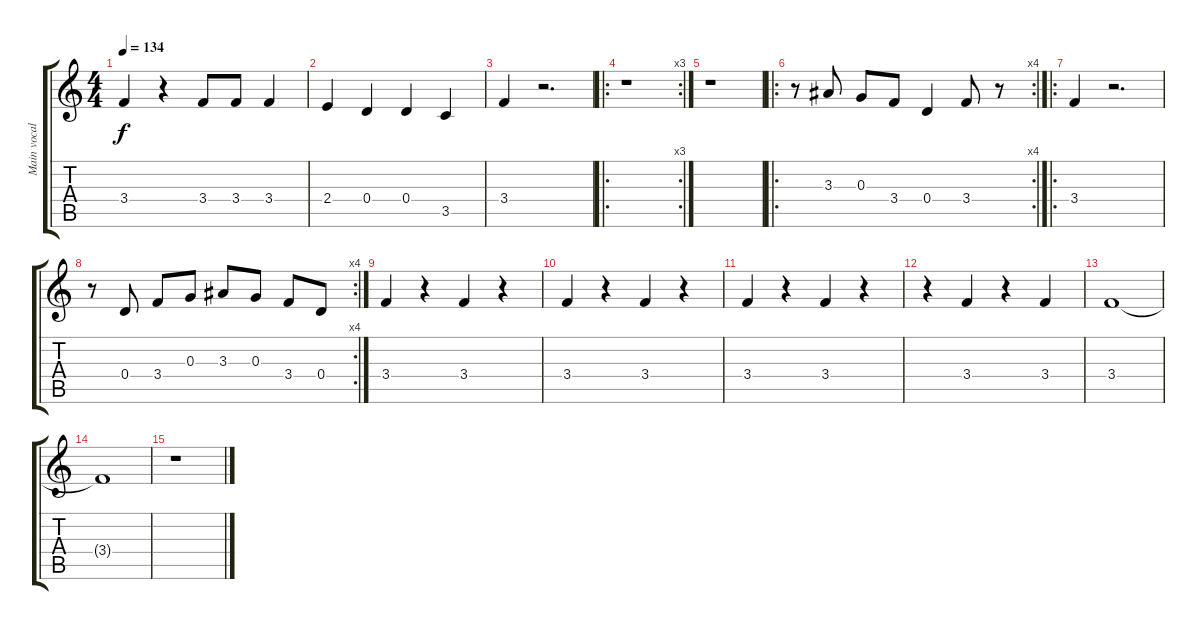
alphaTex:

\track ("Main vocal" "Main vocal") {instrument overdrivenguitar}
\staff {score tabs}
\tuning (E4 B3 G3 D3 A2 E2) {hide}
\ts (4 4)
\tempo 134
\clef g2
\ks c
3.4.4{dy f} r.4 3.4.8 3.4.8 3.4.4 |
2.4.4 0.4.4 0.4.4 3.5.4 |
3.4.4 r.2{d} |
\ro
\rc 3
r.1 |
r.1 |
\ro
\rc 4
r.8 3.3.8 0.3.8 3.4.8 0.4.4 3.4.8 r.8 |
\ro
3.4.4 r.2{d} |
\rc 4
r.8 0.4.8 3.4.8 0.3.8 3.3.8 0.3.8 3.4.8 0.4.8 |
3.4.4 r.4 3.4.4 r.4 |
3.4.4 r.4 3.4.4 r.4 |
3.4.4 r.4 3.4.4 r.4 |
r.4 3.4.4 r.4 3.4.4 |
3.4.1{volume 9} |
3.4{t}.1{volume 11} |
r.1
